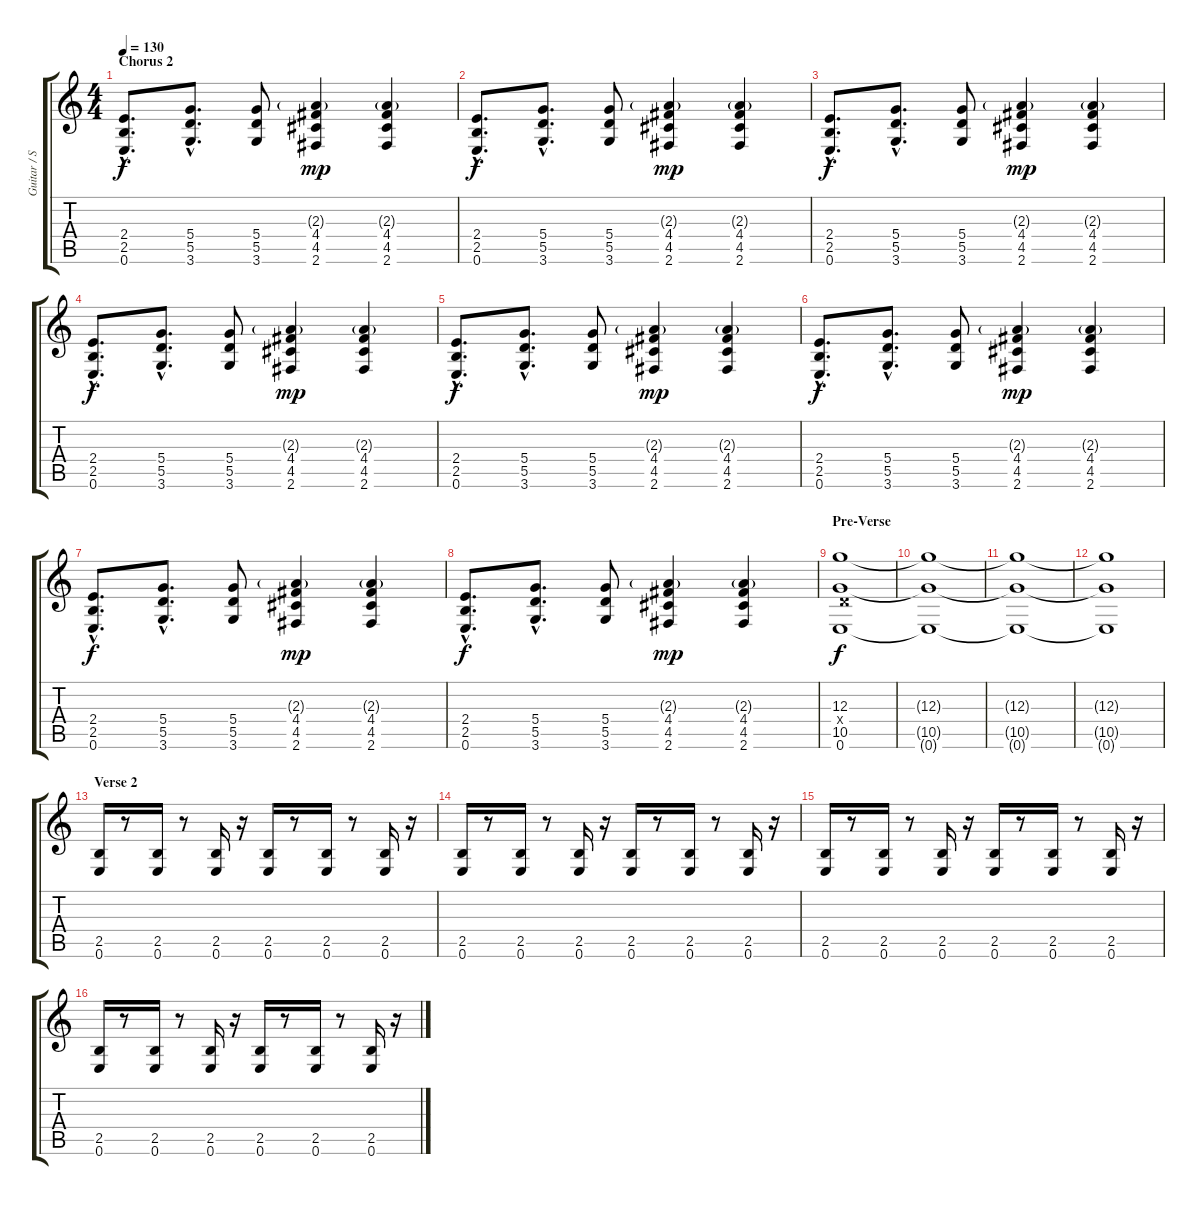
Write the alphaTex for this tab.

\track ("Guitar / Stef Carpenter" "Guitar / S") {instrument distortionguitar}
\staff {score tabs}
\tuning (E4 B3 G3 D3 A2 E2) {hide}
\ts (4 4)
\section ("" "Chorus 2")
\tempo 130
\clef g2
\ks c
(2.4{hac} 2.5{hac} 0.6{hac}).8{d dy f} (5.4{hac} 5.5{hac} 3.6{hac}).8{d} (5.4 5.5 3.6).8 (2.3{g} 4.4 4.5 2.6).4{dy mp} (2.3{g} 4.4 4.5 2.6).4 |
(2.4{hac} 2.5{hac} 0.6{hac}).8{d dy f} (5.4{hac} 5.5{hac} 3.6{hac}).8{d} (5.4 5.5 3.6).8 (2.3{g} 4.4 4.5 2.6).4{dy mp} (2.3{g} 4.4 4.5 2.6).4 |
(2.4{hac} 2.5{hac} 0.6{hac}).8{d dy f} (5.4{hac} 5.5{hac} 3.6{hac}).8{d} (5.4 5.5 3.6).8 (2.3{g} 4.4 4.5 2.6).4{dy mp} (2.3{g} 4.4 4.5 2.6).4 |
(2.4{hac} 2.5{hac} 0.6{hac}).8{d dy f} (5.4{hac} 5.5{hac} 3.6{hac}).8{d} (5.4 5.5 3.6).8 (2.3{g} 4.4 4.5 2.6).4{dy mp} (2.3{g} 4.4 4.5 2.6).4 |
(2.4{hac} 2.5{hac} 0.6{hac}).8{d dy f} (5.4{hac} 5.5{hac} 3.6{hac}).8{d} (5.4 5.5 3.6).8 (2.3{g} 4.4 4.5 2.6).4{dy mp} (2.3{g} 4.4 4.5 2.6).4 |
(2.4{hac} 2.5{hac} 0.6{hac}).8{d dy f} (5.4{hac} 5.5{hac} 3.6{hac}).8{d} (5.4 5.5 3.6).8 (2.3{g} 4.4 4.5 2.6).4{dy mp} (2.3{g} 4.4 4.5 2.6).4 |
(2.4{hac} 2.5{hac} 0.6{hac}).8{d dy f} (5.4{hac} 5.5{hac} 3.6{hac}).8{d} (5.4 5.5 3.6).8 (2.3{g} 4.4 4.5 2.6).4{dy mp} (2.3{g} 4.4 4.5 2.6).4 |
(2.4{hac} 2.5{hac} 0.6{hac}).8{d dy f} (5.4{hac} 5.5{hac} 3.6{hac}).8{d} (5.4 5.5 3.6).8 (2.3{g} 4.4 4.5 2.6).4{dy mp} (2.3{g} 4.4 4.5 2.6).4 |
\section ("" "Pre-Verse")
(12.3 0.4{x} 10.5 0.6).1{dy f} |
(12.3{t} 10.5{t} 0.6{t}).1 |
(12.3{t} 10.5{t} 0.6{t}).1 |
(12.3{t} 10.5{t} 0.6{t}).1 |
\section ("" "Verse 2")
(2.5 0.6).16 r.8 (2.5 0.6).16 r.8 (2.5 0.6).16 r.16 (2.5 0.6).16 r.8 (2.5 0.6).16 r.8 (2.5 0.6).16 r.16 |
(2.5 0.6).16 r.8 (2.5 0.6).16 r.8 (2.5 0.6).16 r.16 (2.5 0.6).16 r.8 (2.5 0.6).16 r.8 (2.5 0.6).16 r.16 |
(2.5 0.6).16 r.8 (2.5 0.6).16 r.8 (2.5 0.6).16 r.16 (2.5 0.6).16 r.8 (2.5 0.6).16 r.8 (2.5 0.6).16 r.16 |
(2.5 0.6).16 r.8 (2.5 0.6).16 r.8 (2.5 0.6).16 r.16 (2.5 0.6).16 r.8 (2.5 0.6).16 r.8 (2.5 0.6).16 r.16
